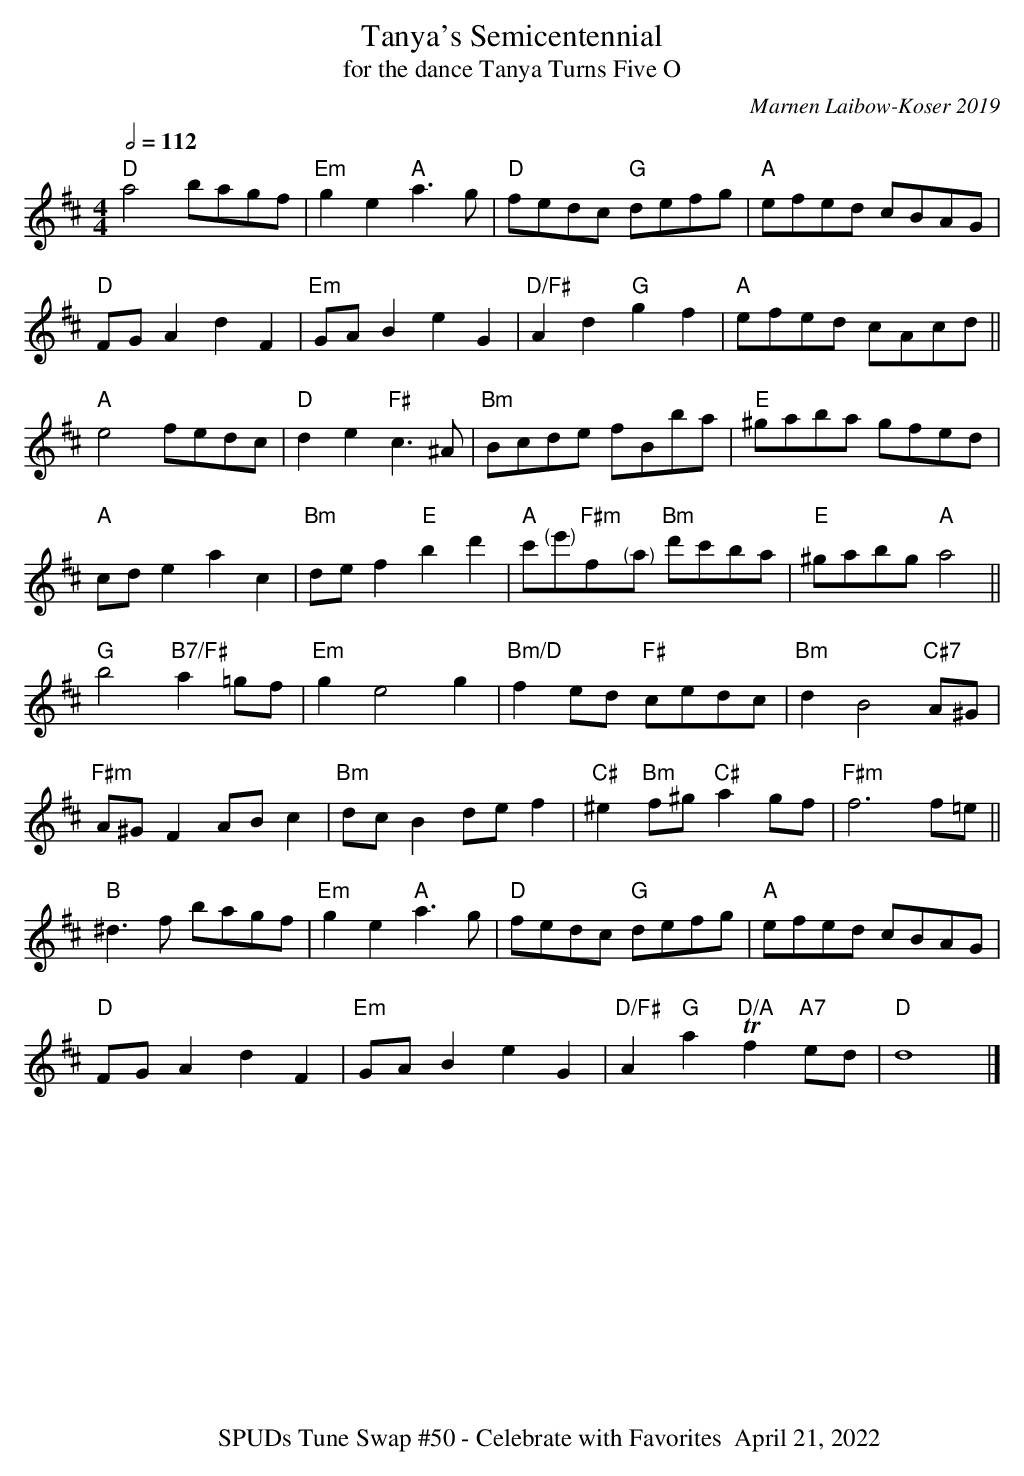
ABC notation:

X:1
T:Tanya's Semicentennial
T:for the dance Tanya Turns Five O
C:Marnen Laibow-Koser 2019
Q:1/2=112
M:4/4
L:1/8
K:D
"D"a4bagf|"Em"g2e2"A"a3g|"D"fedc "G"defg|"A"efed cBAG|
"D"FGA2d2F2|"Em"GAB2e2G2|"D/F#"A2d2"G"g2f2|"A"efed cAcd||
"A"e4fedc|"D"d2e2"F#"c3^A|"Bm"Bcde fBba|"E"^gaba gfed|
"A"cde2a2c2|"Bm"def2"E"b2d'2|"A"c'"<("">)"e'"F#m"f"<("">)"a "Bm"d'c'ba|"E"^gabg "A"a4||
"G"b4"B7/F#"a2=gf|"Em"g2e4g2|"Bm/D"f2ed "F#"cedc|"Bm"d2B4"C#7"A^G|
"F#m"A^GF2ABc2|"Bm"dcB2def2|"C#"^e2"Bm"f^g"C#"a2gf|"F#m"f6f=e||
"B"^d3f bagf|"Em"g2e2"A"a3g|"D"fedc "G"defg|"A"efed cBAG|
"D"FGA2d2F2|"Em"GAB2e2G2|"D/F#"A2"G"a2"D/A"!trill!f2"A7"ed|"D"d8|]
